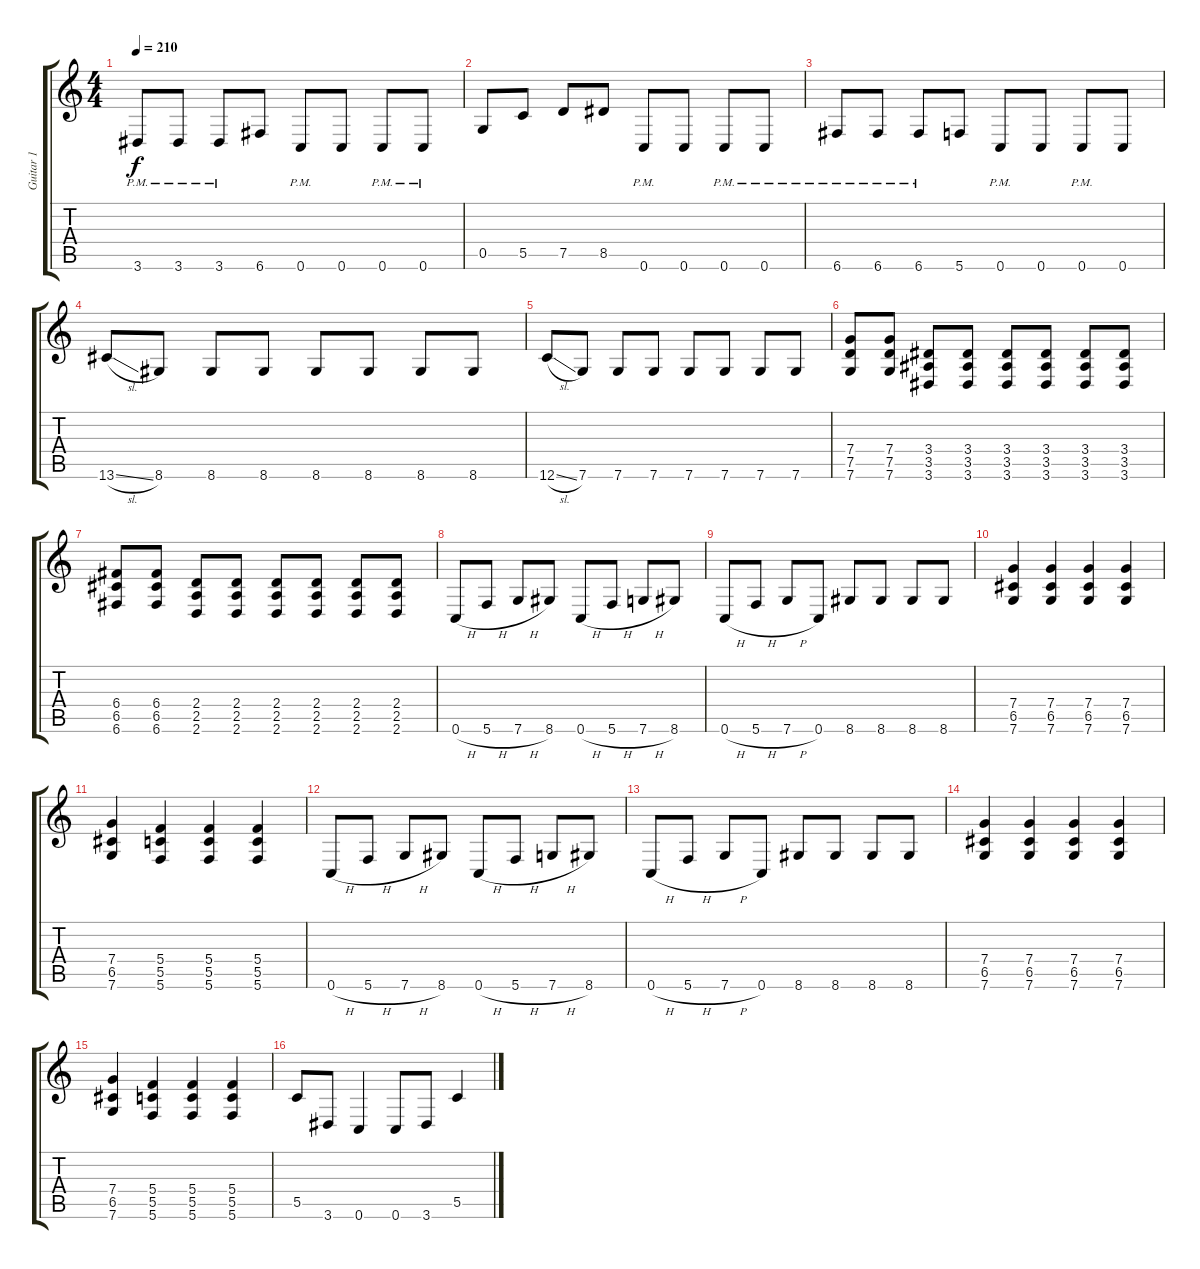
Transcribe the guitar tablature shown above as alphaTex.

\track ("Guitar 1" "Guitar 1") {instrument overdrivenguitar}
\staff {score tabs}
\tuning (D4 A3 F3 C3 G2 C2) {hide}
\ts (4 4)
\tempo 210
\clef g2
\ks c
3.6{pm}.8{dy f} 3.6{pm}.8 3.6{pm}.8 6.6.8 0.6{pm}.8 0.6.8 0.6{pm}.8 0.6{pm}.8 |
0.5.8 5.5.8 7.5.8 8.5.8 0.6{pm}.8 0.6.8 0.6{pm}.8 0.6{pm}.8 |
6.6{pm}.8 6.6{pm}.8 6.6{pm}.8 5.6.8 0.6{pm}.8 0.6.8 0.6{pm}.8 0.6.8 |
13.6{sl}.8 8.6.8 8.6.8 8.6.8 8.6.8 8.6.8 8.6.8 8.6.8 |
12.6{sl}.8 7.6.8 7.6.8 7.6.8 7.6.8 7.6.8 7.6.8 7.6.8 |
(7.4 7.5 7.6).8 (7.4 7.5 7.6).8 (3.4 3.5 3.6).8 (3.4 3.5 3.6).8 (3.4 3.5 3.6).8 (3.4 3.5 3.6).8 (3.4 3.5 3.6).8 (3.4 3.5 3.6).8 |
(6.4 6.5 6.6).8 (6.4 6.5 6.6).8 (2.4 2.5 2.6).8 (2.4 2.5 2.6).8 (2.4 2.5 2.6).8 (2.4 2.5 2.6).8 (2.4 2.5 2.6).8 (2.4 2.5 2.6).8 |
0.6{h}.8 5.6{h}.8 7.6{h}.8 8.6.8 0.6{h}.8 5.6{h}.8 7.6{h}.8 8.6.8 |
0.6{h}.8 5.6{h}.8 7.6{h}.8 0.6.8 8.6.8 8.6.8 8.6.8 8.6.8 |
(7.4 6.5 7.6).4 (7.4 6.5 7.6).4 (7.4 6.5 7.6).4 (7.4 6.5 7.6).4 |
(7.4 6.5 7.6).4 (5.4 5.5 5.6).4 (5.4 5.5 5.6).4 (5.4 5.5 5.6).4 |
0.6{h}.8 5.6{h}.8 7.6{h}.8 8.6.8 0.6{h}.8 5.6{h}.8 7.6{h}.8 8.6.8 |
0.6{h}.8 5.6{h}.8 7.6{h}.8 0.6.8 8.6.8 8.6.8 8.6.8 8.6.8 |
(7.4 6.5 7.6).4 (7.4 6.5 7.6).4 (7.4 6.5 7.6).4 (7.4 6.5 7.6).4 |
(7.4 6.5 7.6).4 (5.4 5.5 5.6).4 (5.4 5.5 5.6).4 (5.4 5.5 5.6).4 |
5.5.8 3.6.8 0.6.4 0.6.8 3.6.8 5.5.4
